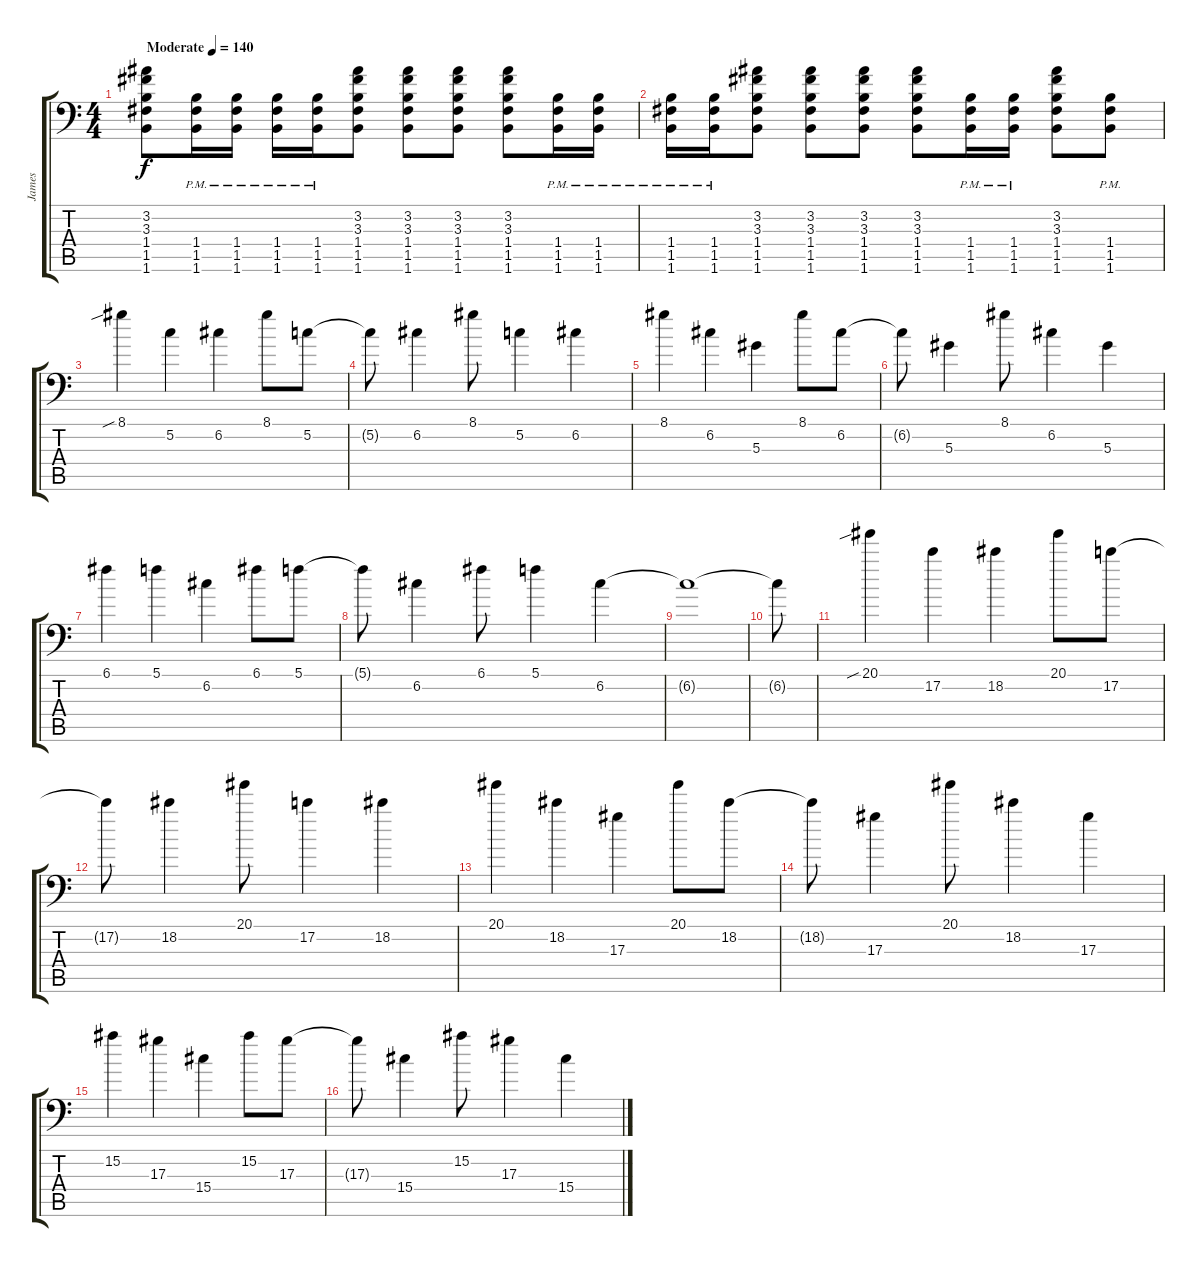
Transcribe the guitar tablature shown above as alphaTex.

\track ("James" "James") {instrument distortionguitar}
\staff {score tabs}
\tuning (C4 G3 Eb3 Bb2 F2 Bb1) {hide}
\ts (4 4)
\tempo (140 "Moderate")
\clef f4
\ks c
(3.2 3.3 1.4 1.5 1.6).8{dy f instrument distortionguitar} (1.4{pm} 1.5{pm} 1.6{pm}).16 (1.4{pm} 1.5{pm} 1.6{pm}).16 (1.4{pm} 1.5{pm} 1.6{pm}).16 (1.4{pm} 1.5{pm} 1.6{pm}).16 (3.2 3.3 1.4 1.5 1.6).8 (3.2 3.3 1.4 1.5 1.6).8 (3.2 3.3 1.4 1.5 1.6).8 (3.2 3.3 1.4 1.5 1.6).8 (1.4{pm} 1.5{pm} 1.6{pm}).16 (1.4{pm} 1.5{pm} 1.6{pm}).16 |
(1.4{pm} 1.5{pm} 1.6{pm}).16 (1.4{pm} 1.5{pm} 1.6{pm}).16 (3.2 3.3 1.4 1.5 1.6).8 (3.2 3.3 1.4 1.5 1.6).8 (3.2 3.3 1.4 1.5 1.6).8 (3.2 3.3 1.4 1.5 1.6).8 (1.4{pm} 1.5{pm} 1.6{pm}).16 (1.4{pm} 1.5{pm} 1.6{pm}).16 (3.2 3.3 1.4 1.5 1.6).8 (1.4{pm} 1.5 1.6).8 |
8.1{sib}.4 5.2.4 6.2.4 8.1.8 5.2.8 |
5.2{t}.8 6.2.4 8.1.8 5.2.4 6.2.4 |
8.1.4 6.2.4 5.3.4 8.1.8 6.2.8 |
6.2{t}.8 5.3.4 8.1.8 6.2.4 5.3.4 |
6.1.4 5.1.4 6.2.4 6.1.8 5.1.8 |
5.1{t}.8 6.2.4 6.1.8 5.1.4 6.2.4 |
6.2{t}.1 |
6.2{t}.8 |
20.1{sib}.4 17.2.4 18.2.4 20.1.8 17.2.8 |
17.2{t}.8 18.2.4 20.1.8 17.2.4 18.2.4 |
20.1.4 18.2.4 17.3.4 20.1.8 18.2.8 |
18.2{t}.8 17.3.4 20.1.8 18.2.4 17.3.4 |
15.2.4 17.3.4 15.4.4 15.2.8 17.3.8 |
17.3{t}.8 15.4.4 15.2.8 17.3.4 15.4.4
